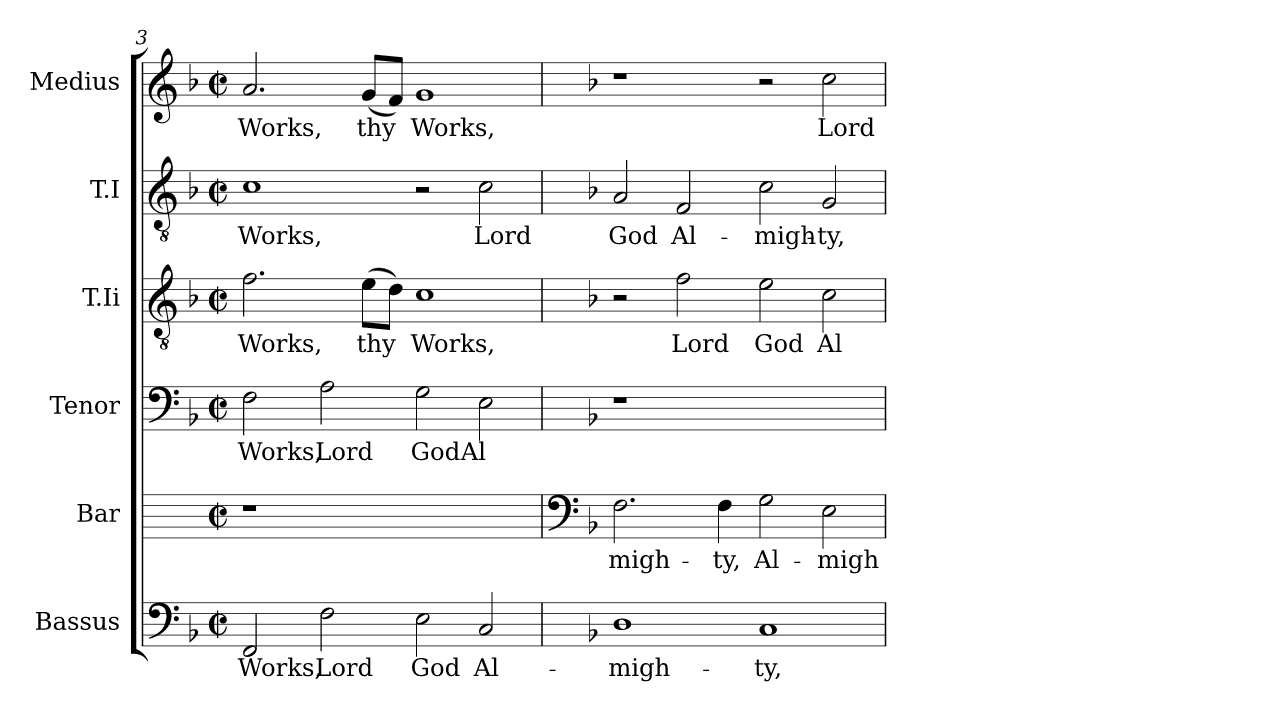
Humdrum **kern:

**kern	**text	**kern	**text	**kern	**text	**kern	**text	**kern	**text	**kern	**text
*part6	*part6	*part5	*part5	*part4	*part4	*part3	*part3	*part2	*part2	*part1	*part1
*staff6	*staff6	*staff5	*staff5	*staff4	*staff4	*staff3	*staff3	*staff2	*staff2	*staff1	*staff1
*I"Bassus	*	*I"Bar	*	*I"Tenor	*	*I"T.Ii	*	*I"T.I	*	*I"Medius	*
*I'B	*	*I'Bar	*	*	*	*I'T.Ii	*	*I'T.I	*	*I'M	*
*clefF4	*	*	*	*clefF4	*	*clefGv2	*	*clefGv2	*	*clefG2	*
*k[b-]	*	*k[]	*	*k[b-]	*	*k[b-]	*	*k[b-]	*	*k[b-]	*
*F:	*	*C:	*	*F:	*	*F:	*	*F:	*	*F:	*
*M2/2	*	*M2/2	*	*M2/2	*	*M2/2	*	*M2/2	*	*M2/2	*
*met(c|)	*	*met(c|)	*	*met(c|)	*	*met(c|)	*	*met(c|)	*	*met(c|)	*
=3	=3	=3	=3	=3	=3	=3	=3	=3	=3	=3	=3
!	!LO:LY:b:cj	!	!	!	!LO:LY:b:cj	!	!LO:LY:b:cj	!	!LO:LY:b:rj	!	!LO:LY:b:cj
2FF/	Works,	1r	.	2F\	Works,	2.f\	Works,	1c	Works,	2.a/	Works,
!	!LO:LY:b:cj	!	!	!	!LO:LY:b:cj	!	!	!	!	!	!
2F\	Lord	.	.	2A\	Lord	.	.	.	.	.	.
!	!	!	!	!	!	!	!LO:LY:b:cj	!	!	!	!LO:LY:b:cj
.	.	.	.	.	.	(>8e\L	thy	.	.	(<8g/L	thy
!	!	!	!	!	!	!	!LO:LY:b:cj	!	!	!	!LO:LY:b:cj
.	.	.	.	.	.	8d\J)	.	.	.	8f/J)	.
!	!LO:LY:b:cj	!	!	!	!LO:LY:b:cj	!	!LO:LY:b:cj	!	!	!	!LO:LY:b:cj
2E\	God	1ryy	.	2G\	God	1c	Works,	2r	.	1g	Works,
!	!LO:LY:b:cj	!	!	!	!LO:LY:b:cj	!	!	!	!LO:LY:b:rj	!	!
2C/	Al-	.	.	2E\	Al-	.	.	2c\	Lord	.	.
!!LO:PB:g=z
=4	=4	=4	=4	=4	=4	=4	=4	=4	=4	=4	=4
*	*	*clefF4	*	*	*	*	*	*	*	*	*
*	*	*k[b-]	*	*	*	*	*	*	*	*	*
*	*	*F:	*	*	*	*	*	*	*	*	*
!	!LO:LY:b:cj	!	!LO:LY:b:cj	!	!	!	!	!	!LO:LY:b:rj	!	!
1D	-migh-	2.F\	migh-	1r	.	2r	.	2A/	God	1r	.
!	!	!	!	!	!	!	!LO:LY:b:cj	!	!LO:LY:b:rj	!	!
.	.	.	.	.	.	2f\	Lord	2F/	Al-	.	.
!	!	!	!LO:LY:b:cj	!	!	!	!	!	!	!	!
.	.	4F\	-ty,	.	.	.	.	.	.	.	.
!	!LO:LY:b:cj	!	!LO:LY:b:cj	!	!	!	!LO:LY:b:cj	!	!LO:LY:b:rj	!	!
1C	-ty,	2G\	Al-	1ryy	.	2e\	God	2c\	-migh-	2r	.
!	!	!	!LO:LY:b:cj	!	!	!	!LO:LY:b:cj	!	!LO:LY:b:rj	!	!LO:LY:b:cj
.	.	2E\	-migh-	.	.	2c\	Al-	2G/	-ty,	2cc\	Lord
=	=	=	=	=	=	=	=	=	=	=	=
*-	*-	*-	*-	*-	*-	*-	*-	*-	*-	*-	*-
